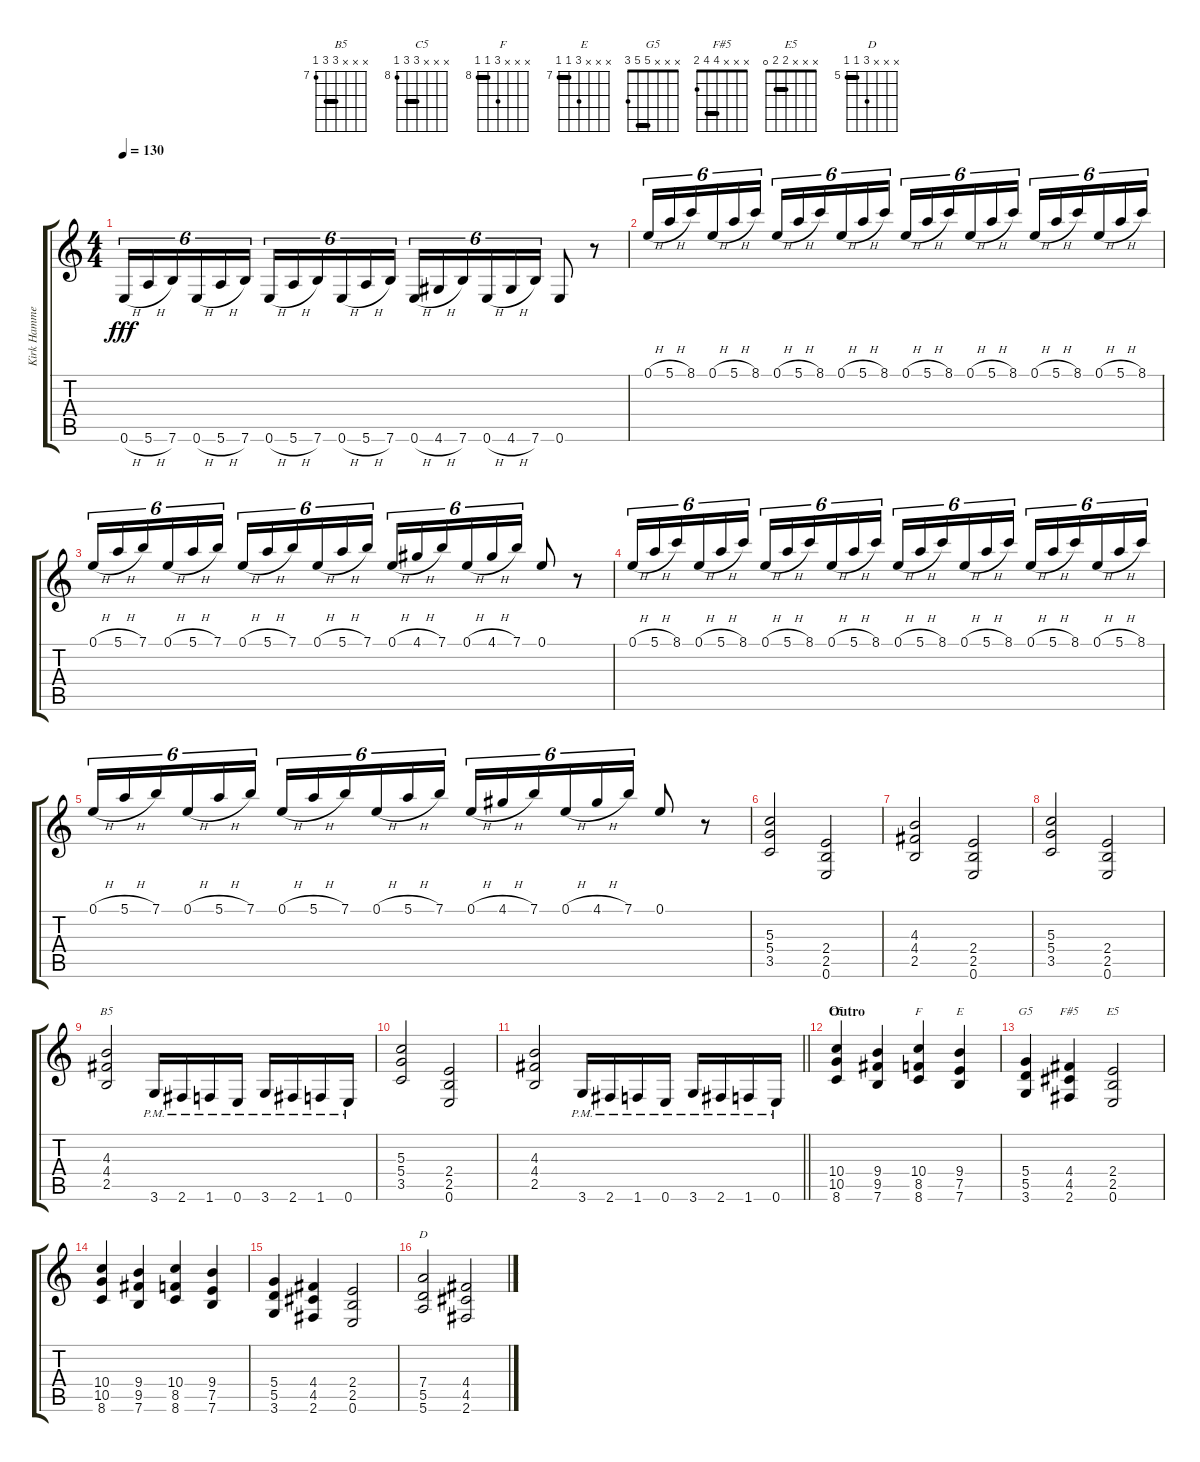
\track ("Kirk Hammet" "Kirk Hamme") {instrument distortionguitar}
\staff {score tabs}
\tuning (E4 B3 G3 D3 A2 E2) {hide}
\chord ("B5" x x x 9 9 7) {firstfret 7 barre 9}
\chord ("C5" x x x 10 10 8) {firstfret 8 barre 10}
\chord ("F" x x x 10 8 8) {firstfret 8 barre 8}
\chord ("E" x x x 9 7 7) {firstfret 7 barre 7}
\chord ("G5" x x x 5 5 3) {barre 5}
\chord ("F#5" x x x 4 4 2) {barre 4}
\chord ("E5" x x x 2 2 0) {barre 2}
\chord ("D" x x x 7 5 5) {firstfret 5 barre 5}
\ts (4 4)
\tempo 130
\clef g2
\ks aminor
0.6{h}.16{tu (6 4) dy fff} 5.6{h}.16{tu (6 4)} 7.6.16{tu (6 4)} 0.6{h}.16{tu (6 4)} 5.6{h}.16{tu (6 4)} 7.6.16{tu (6 4)} 0.6{h}.16{tu (6 4)} 5.6{h}.16{tu (6 4)} 7.6.16{tu (6 4)} 0.6{h}.16{tu (6 4)} 5.6{h}.16{tu (6 4)} 7.6.16{tu (6 4)} 0.6{h}.16{tu (6 4)} 4.6{h}.16{tu (6 4)} 7.6.16{tu (6 4)} 0.6{h}.16{tu (6 4)} 4.6{h}.16{tu (6 4)} 7.6.16{tu (6 4)} 0.6.8 r.8 |
0.1{h}.16{tu (6 4) beam Up} 5.1{h}.16{tu (6 4) beam Up} 8.1.16{tu (6 4) beam Up} 0.1{h}.16{tu (6 4) beam Up} 5.1{h}.16{tu (6 4) beam Up} 8.1.16{tu (6 4) beam Up} 0.1{h}.16{tu (6 4) beam Up} 5.1{h}.16{tu (6 4) beam Up} 8.1.16{tu (6 4) beam Up} 0.1{h}.16{tu (6 4) beam Up} 5.1{h}.16{tu (6 4) beam Up} 8.1.16{tu (6 4) beam Up} 0.1{h}.16{tu (6 4) beam Up} 5.1{h}.16{tu (6 4) beam Up} 8.1.16{tu (6 4) beam Up} 0.1{h}.16{tu (6 4) beam Up} 5.1{h}.16{tu (6 4) beam Up} 8.1.16{tu (6 4) beam Up} 0.1{h}.16{tu (6 4) beam Up} 5.1{h}.16{tu (6 4) beam Up} 8.1.16{tu (6 4) beam Up} 0.1{h}.16{tu (6 4) beam Up} 5.1{h}.16{tu (6 4) beam Up} 8.1.16{tu (6 4) beam Up} |
0.1{h}.16{tu (6 4) beam Up} 5.1{h}.16{tu (6 4) beam Up} 7.1.16{tu (6 4) beam Up} 0.1{h}.16{tu (6 4) beam Up} 5.1{h}.16{tu (6 4) beam Up} 7.1.16{tu (6 4) beam Up} 0.1{h}.16{tu (6 4) beam Up} 5.1{h}.16{tu (6 4) beam Up} 7.1.16{tu (6 4) beam Up} 0.1{h}.16{tu (6 4) beam Up} 5.1{h}.16{tu (6 4) beam Up} 7.1.16{tu (6 4) beam Up} 0.1{h}.16{tu (6 4) beam Up} 4.1{h}.16{tu (6 4) beam Up} 7.1.16{tu (6 4) beam Up} 0.1{h}.16{tu (6 4) beam Up} 4.1{h}.16{tu (6 4) beam Up} 7.1.16{tu (6 4) beam Up} 0.1.8{beam Up} r.8 |
0.1{h}.16{tu (6 4) beam Up} 5.1{h}.16{tu (6 4) beam Up} 8.1.16{tu (6 4) beam Up} 0.1{h}.16{tu (6 4) beam Up} 5.1{h}.16{tu (6 4) beam Up} 8.1.16{tu (6 4) beam Up} 0.1{h}.16{tu (6 4) beam Up} 5.1{h}.16{tu (6 4) beam Up} 8.1.16{tu (6 4) beam Up} 0.1{h}.16{tu (6 4) beam Up} 5.1{h}.16{tu (6 4) beam Up} 8.1.16{tu (6 4) beam Up} 0.1{h}.16{tu (6 4) beam Up} 5.1{h}.16{tu (6 4) beam Up} 8.1.16{tu (6 4) beam Up} 0.1{h}.16{tu (6 4) beam Up} 5.1{h}.16{tu (6 4) beam Up} 8.1.16{tu (6 4) beam Up} 0.1{h}.16{tu (6 4) beam Up} 5.1{h}.16{tu (6 4) beam Up} 8.1.16{tu (6 4) beam Up} 0.1{h}.16{tu (6 4) beam Up} 5.1{h}.16{tu (6 4) beam Up} 8.1.16{tu (6 4) beam Up} |
0.1{h}.16{tu (6 4) beam Up} 5.1{h}.16{tu (6 4) beam Up} 7.1.16{tu (6 4) beam Up} 0.1{h}.16{tu (6 4) beam Up} 5.1{h}.16{tu (6 4) beam Up} 7.1.16{tu (6 4) beam Up} 0.1{h}.16{tu (6 4) beam Up} 5.1{h}.16{tu (6 4) beam Up} 7.1.16{tu (6 4) beam Up} 0.1{h}.16{tu (6 4) beam Up} 5.1{h}.16{tu (6 4) beam Up} 7.1.16{tu (6 4) beam Up} 0.1{h}.16{tu (6 4) beam Up} 4.1{h}.16{tu (6 4) beam Up} 7.1.16{tu (6 4) beam Up} 0.1{h}.16{tu (6 4) beam Up} 4.1{h}.16{tu (6 4) beam Up} 7.1.16{tu (6 4) beam Up} 0.1.8{beam Up} r.8 |
(5.3 5.4 3.5).2 (2.4 2.5 0.6).2 |
(4.3 4.4 2.5).2 (2.4 2.5 0.6).2 |
(5.3 5.4 3.5).2 (2.4 2.5 0.6).2 |
(4.3 4.4 2.5).2{ch "B5"} 3.6{pm}.16 2.6{pm}.16 1.6{pm}.16 0.6{pm}.16 3.6{pm}.16 2.6{pm}.16 1.6{pm}.16 0.6{pm}.16 |
(5.3 5.4 3.5).2 (2.4 2.5 0.6).2 |
\barLineRight lightlight
(4.3 4.4 2.5).2 3.6{pm}.16 2.6{pm}.16 1.6{pm}.16 0.6{pm}.16 3.6{pm}.16 2.6{pm}.16 1.6{pm}.16 0.6{pm}.16 |
\section ("" "Outro")
(10.4 10.5 8.6).4{ch "C5"} (9.4 9.5 7.6).4 (10.4 8.5 8.6).4{ch "F"} (9.4 7.5 7.6).4{ch "E"} |
(5.4 5.5 3.6).4{ch "G5"} (4.4 4.5 2.6).4{ch "F#5"} (2.4 2.5 0.6).2{ch "E5"} |
(10.4 10.5 8.6).4 (9.4 9.5 7.6).4 (10.4 8.5 8.6).4 (9.4 7.5 7.6).4 |
(5.4 5.5 3.6).4 (4.4 4.5 2.6).4 (2.4 2.5 0.6).2 |
(7.4 5.5 5.6).2{ch "D"} (4.4 4.5 2.6).2
